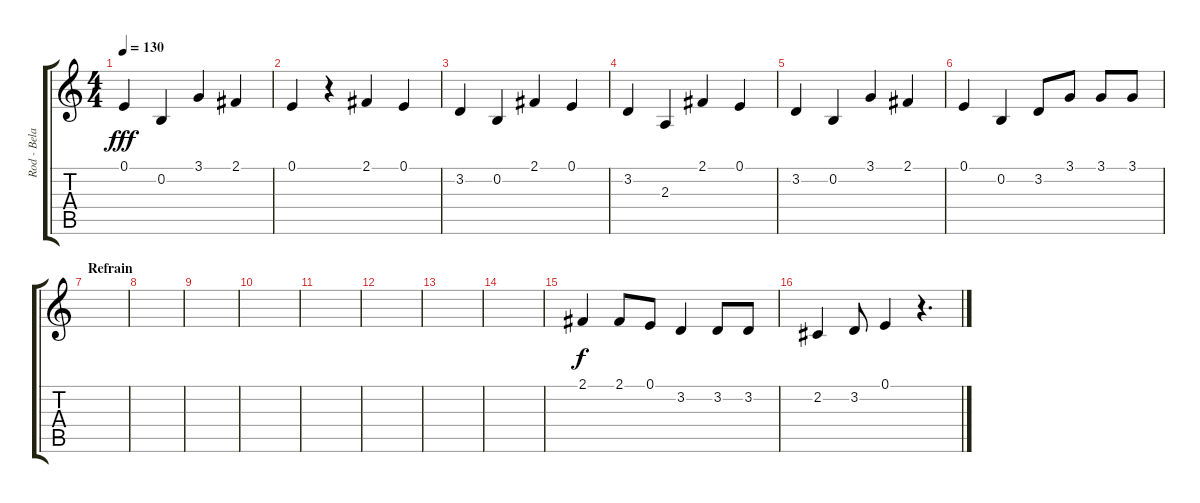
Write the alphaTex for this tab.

\track ("Rod - Bela - Gesang" "Rod - Bela") {instrument trumpet}
\staff {score tabs}
\tuning (E4 B3 G3 D3 A2 E2) {hide}
\ts (4 4)
\tempo 130
\clef g2
\ks c
0.1.4{dy fff} 0.2.4 3.1.4 2.1.4 |
0.1.4 r.4 2.1.4 0.1.4 |
3.2.4 0.2.4 2.1.4 0.1.4 |
3.2.4 2.3.4 2.1.4 0.1.4 |
3.2.4 0.2.4 3.1.4 2.1.4 |
0.1.4 0.2.4 3.2.8 3.1.8 3.1.8 3.1.8 |
\section ("" "Refrain")
|
|
|
|
|
|
|
|
2.1.4{dy f} 2.1.8 0.1.8 3.2.4 3.2.8 3.2.8 |
2.2.4 3.2.8 0.1.4 r.4{d}
